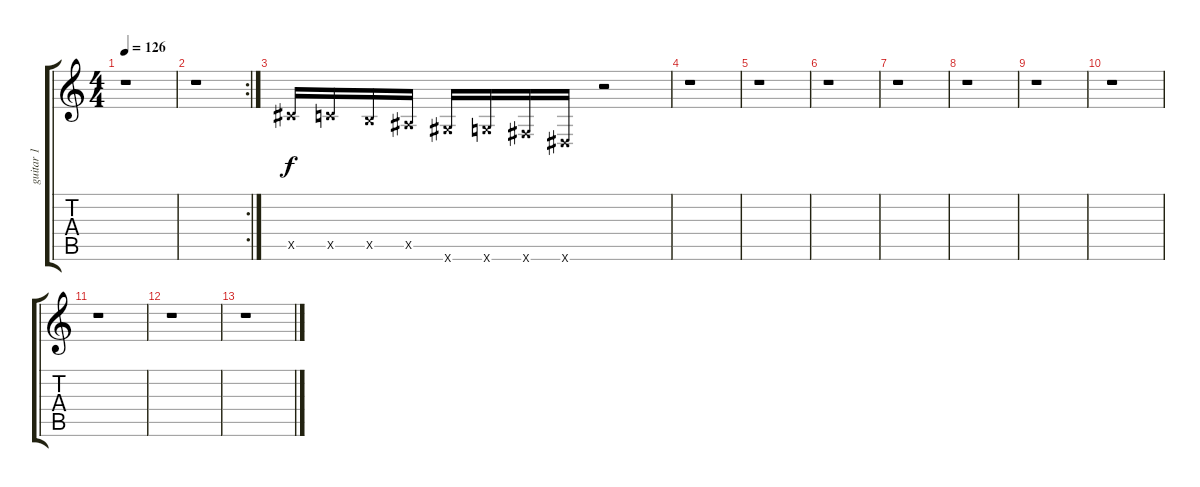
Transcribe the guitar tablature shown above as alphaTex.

\track ("guitar 1" "guitar 1") {instrument distortionguitar}
\staff {score tabs}
\tuning (Eb4 Bb3 Gb3 Db3 Ab2 Eb2) {hide}
\ts (4 4)
\tempo 126
\clef g2
\ks c
r.1{dy f} |
\rc 2
r.1 |
5.5{x}.16 4.5{x}.16 3.5{x}.16 2.5{x}.16 5.6{x}.16 4.6{x}.16 3.6{x}.16 0.6{x}.16 r.2 |
r.1 |
r.1 |
r.1 |
r.1 |
r.1 |
r.1 |
r.1 |
r.1 |
r.1 |
r.1
